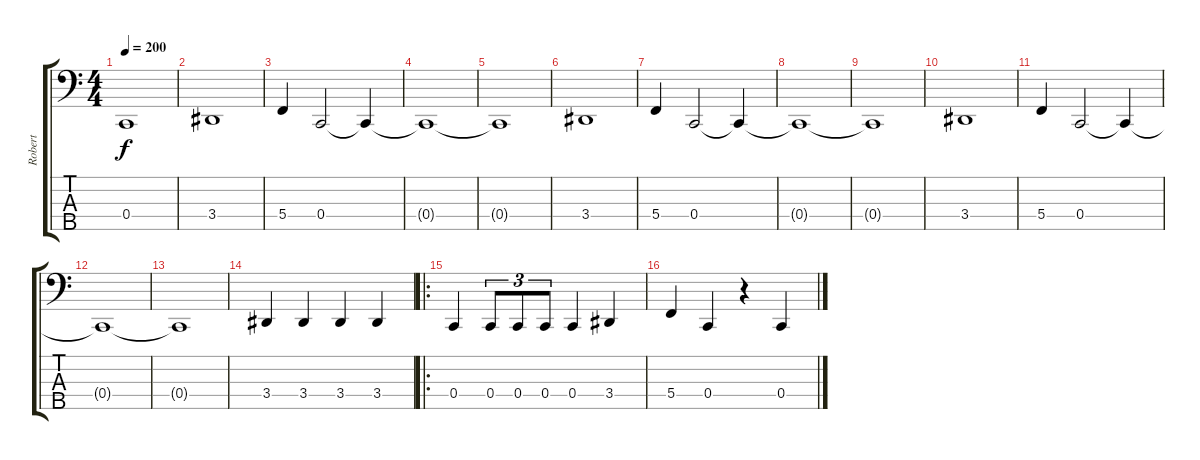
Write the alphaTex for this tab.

\track ("Robert" "Robert") {instrument electricbassfinger}
\staff {score tabs}
\tuning (F2 C2 G1 C1 G0) {hide}
\ts (4 4)
\tempo 200
\clef f4
\ks c
0.4{t}.1{dy f} |
3.4.1 |
5.4.4 0.4.2 0.4{t}.4 |
0.4{t}.1 |
0.4{t}.1 |
3.4.1 |
5.4.4 0.4.2 0.4{t}.4 |
0.4{t}.1 |
0.4{t}.1 |
3.4.1 |
5.4.4 0.4.2 0.4{t}.4 |
0.4{t}.1 |
0.4{t}.1 |
3.4.4 3.4.4 3.4.4 3.4.4 |
\ro
0.4.4 0.4.8{tu (3 2)} 0.4.8{tu (3 2)} 0.4.8{tu (3 2)} 0.4.4 3.4.4 |
5.4.4 0.4.4 r.4 0.4.4
